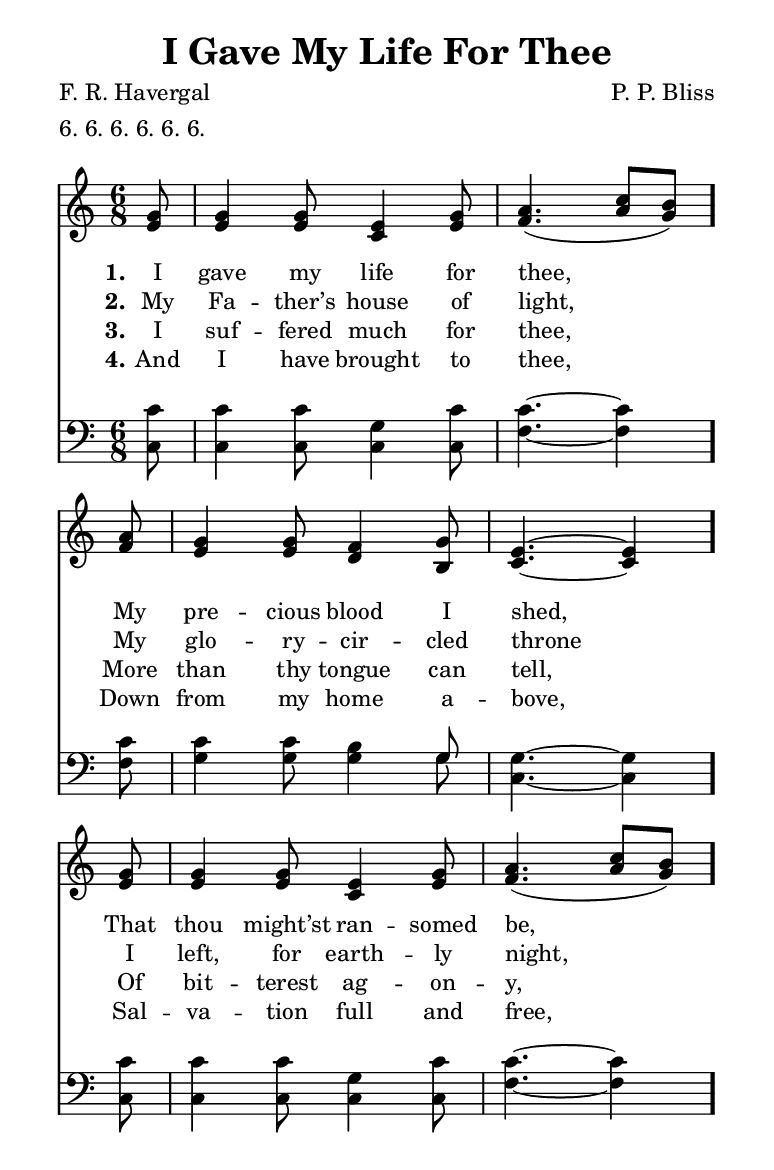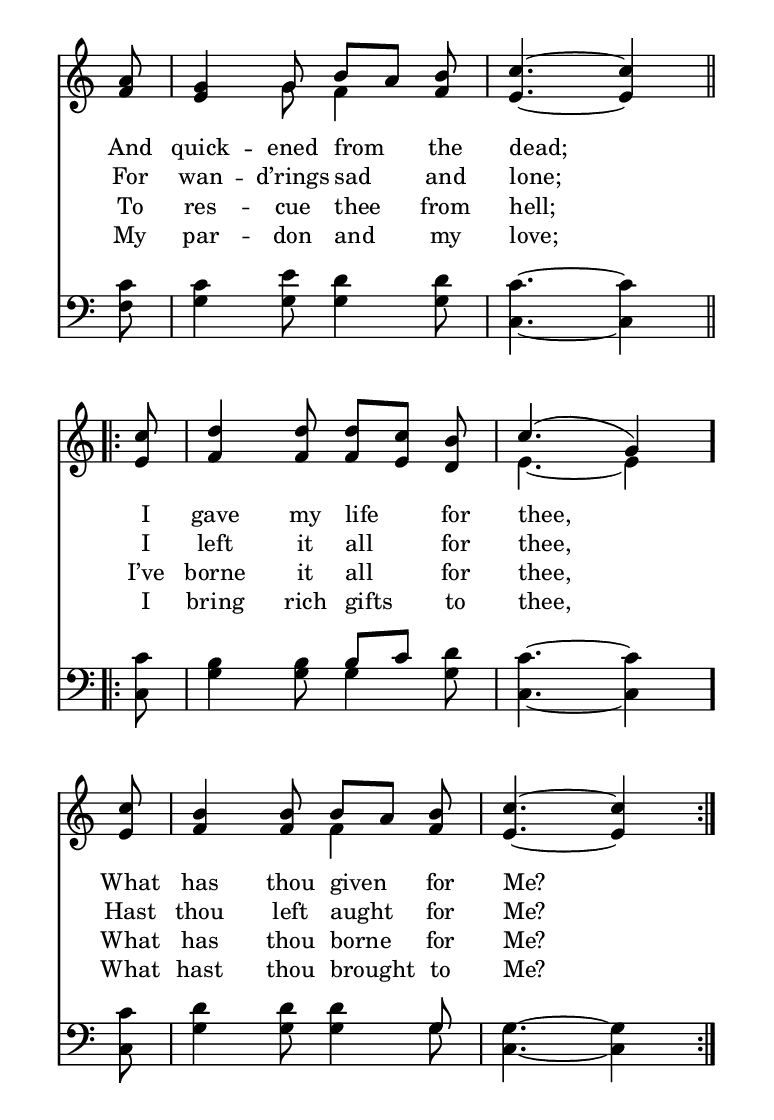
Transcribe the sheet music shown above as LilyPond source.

\include "common/global.ily"
\paper {
  \include "common/paper.ily"
  ragged-bottom = ##t
  ragged-last-bottom = ##t
  systems-per-page = ##f
  %page-count = ##f
}

\header{
  hymnnumber = "75"
  title = "I Gave My Life For Thee"
  tunename = "Gift"
  meter = "6. 6. 6. 6. 6. 6."
  poet = "F. R. Havergal"
  composer = "P. P. Bliss"
  %copyright = ""
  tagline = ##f
}

% for fermata in MIDI
ta = { \tempo 4=80 }
tb = { \tempo 4=40 }

patternAA = { c8 | c4 c8 c4 c8 | c4.( c8[ c8]) }
patternAB = { c8 | c4 c8 c4 c8 | c4. c4        }

patternBA = \patternAB
patternBB = { c8 | c4 c8 c8[ c8] c8 | c4. c4   }

patternAC = \patternBB

global = {
  \include "common/overrides.ily"
  \override Staff.TimeSignature.style = #'numbered
  \time 6/8
  \override Score.MetronomeMark.transparent = ##t % hide all fermata changes too
  \ta
  \key c \major
  \partial 8
  \autoBeamOff
}

notesSoprano = {
\global
\relative c'' {

  \changePitch \patternAA { g | g g e g | a c b } \bar "."
  \changePitch \patternBA { a | g g f g | e ~ e } \bar "."
  \changePitch \patternAA { g | g g e g | a c b } \bar "."
  \changePitch \patternBB { a | g g b a b | c ~ c } %\bar "."

	\bar ".|:-||"
	\repeat volta 2 {

  \changePitch \patternAC { c | d d d c b | c( g) } \bar "."
  \changePitch \patternBB { c | b b b a b | c ~ c }

	}

}
}

notesAlto = {
\global
\relative e' {

  \changePitch \patternAA { e | e e c e | f a g }
  \changePitch \patternBA { f | e e d b | c ~ c }
  \changePitch \patternAA { e | e e c e | f a g }
  \changePitch \patternBA { f | e g f f | e ~ e }

	\repeat volta 2 {

  \changePitch \patternAC { e | f f f e d | e ~ e }
  \changePitch \patternBA { e | f f f f | e ~ e }

	}

}
}

notesTenor = {
\global
\relative a {

  \changePitch \patternAB { c | c c g c | c ~ c }
  \changePitch \patternBA { c | c c b g | g ~ g }
  \changePitch \patternAB { c | c c g c | c ~ c }
  \changePitch \patternBA { c | c e d d | c ~ c }

	\repeat volta 2 {

  \changePitch \patternAC { c | b b b c d | c ~ c }
  \changePitch \patternBA { c | d d d g, | g ~ g }

	}

}
}

notesBass = {
\global
\relative f {

  \changePitch \patternAB { c | c c c c | f ~ f }
  \changePitch \patternBA { f | g g g g | c, ~ c }
  \changePitch \patternAB { c | c c c c | f ~ f }
  \changePitch \patternBA { f | g g g g | c, ~ c }

	\repeat volta 2 {

  \changePitch \patternAB { c | g' g g g | c, ~ c }
  \changePitch \patternBA { c | g' g g g | c, ~ c }

	}

}
}

wordsA = \lyricmode {
\set stanza = "1."

I gave my life for thee,
My pre -- cious blood I shed, \break
That thou might’st ran -- somed be,
And quick -- ened from the dead; \break
I gave my life for thee,
What has thou given for Me? \break

}

wordsB = \lyricmode {
\set stanza = "2."

My Fa -- ther’s house of light,
My glo -- ry -- cir -- cled throne
I left, for earth -- ly night,
For wan -- d’rings sad and lone;
I left it all for thee,
Hast thou left aught for Me?

}

wordsC = \lyricmode {
\set stanza = "3."

I suf -- fered much for thee,
More than thy tongue can tell,
Of bit -- terest ag -- on -- y,
To res -- cue thee from hell;
I’ve borne it all for thee,
What has thou borne for Me?

}

wordsD = \lyricmode {
\set stanza = "4."

And I have brought to thee,
Down from my home a -- bove,
Sal -- va -- tion full and free,
My par -- don and my love;
I bring rich gifts to thee,
What hast thou brought to Me?

}

\score {
  \context ChoirStaff <<
    \context Staff = upper <<
      \set ChoirStaff.systemStartDelimiter = #'SystemStartBar
      \set ChoirStaff.printPartCombineTexts = ##f
      \partcombine #'(2 . 9) \notesSoprano \notesAlto
      \context NullVoice = sopranos { \voiceOne << \notesSoprano >> }
      \context NullVoice = altos { \voiceTwo << \notesAlto >> }
      \context Lyrics = one   \lyricsto sopranos \wordsA
      \context Lyrics = two   \lyricsto sopranos \wordsB
      \context Lyrics = three \lyricsto sopranos \wordsC
      \context Lyrics = four  \lyricsto sopranos \wordsD
    >>
    \context Staff = men <<
      \clef bass
      \set ChoirStaff.printPartCombineTexts = ##f
      \partcombine #'(2 . 9) \notesTenor \notesBass
      \context NullVoice = tenors { \voiceOne << \notesTenor >> }
      \context NullVoice = basses { \voiceTwo << \notesBass >> }
    >>
  >>
  \layout {
    \include "common/layout.ily"
  }
}

\score {
  \context ChoirStaff <<
    \context Staff = upper <<
      \set ChoirStaff.systemStartDelimiter = #'SystemStartBar
      \context Voice  = sopranos \unfoldRepeats { \voiceOne << \notesSoprano >> }
      \context Voice  = altos \unfoldRepeats { \voiceTwo << \notesAlto >> }
      \context Lyrics = one   \lyricsto sopranos \wordsA
      \context Lyrics = two   \lyricsto sopranos \wordsB
      \context Lyrics = three \lyricsto sopranos \wordsC
      \context Lyrics = four  \lyricsto sopranos \wordsD
    >>
    \context Staff = men <<
      \clef bass
      \context Voice  = tenors \unfoldRepeats { \voiceOne << \notesTenor >> }
      \context Voice  = basses \unfoldRepeats { \voiceTwo << \notesBass >> }
    >>
  >>
  \midi{
    \include "common/midi.ily"
  }
}

\version "2.19.49"  % necessary for upgrading to future LilyPond versions.

% vi:set et ts=2 sw=2 ai nocindent syntax=lilypond:
